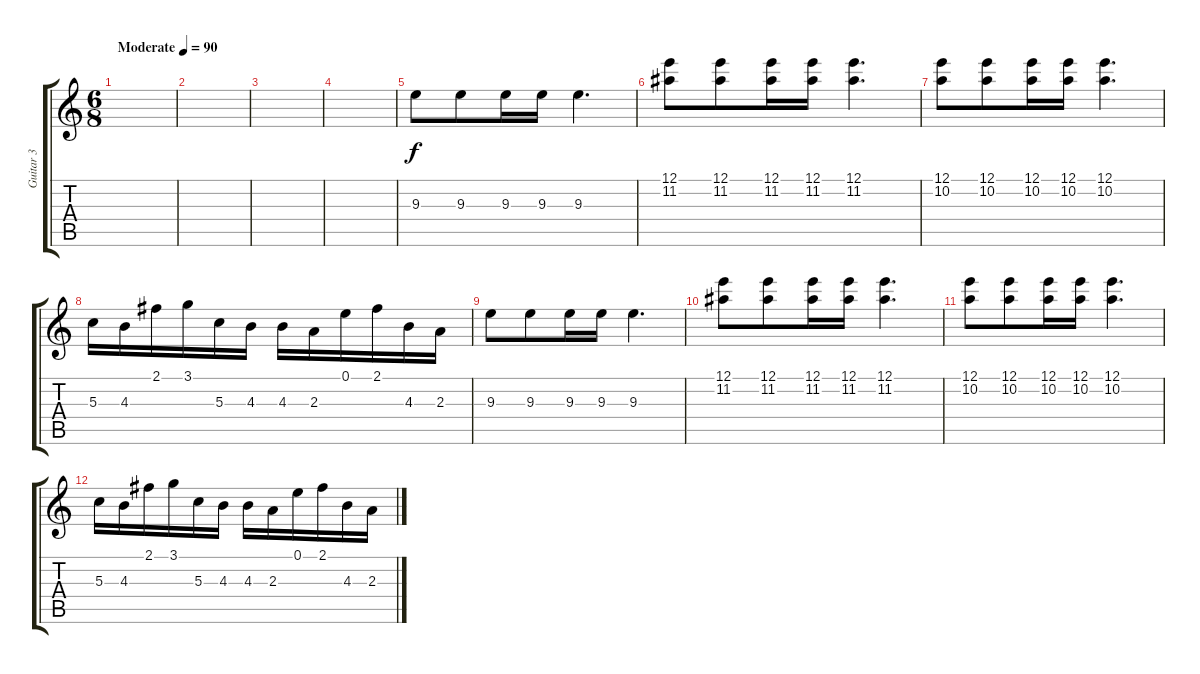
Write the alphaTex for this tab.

\track ("Guitar 3" "Guitar 3") {instrument distortionguitar}
\staff {score tabs}
\tuning (E4 B3 G3 D3 A2 E2) {hide}
\ts (6 8)
\tempo (90 "Moderate")
\clef g2
\ks c
|
|
|
|
9.3.8 9.3.8 9.3.16 9.3.16 9.3.4{d} |
(12.1 11.2).8 (12.1 11.2).8 (12.1 11.2).16 (12.1 11.2).16 (12.1 11.2).4{d} |
(12.1 10.2).8 (12.1 10.2).8 (12.1 10.2).16 (12.1 10.2).16 (12.1 10.2).4{d} |
5.3.16 4.3.16 2.1.16 3.1.16 5.3.16 4.3.16 4.3.16 2.3.16 0.1.16 2.1.16 4.3.16 2.3.16 |
9.3.8 9.3.8 9.3.16 9.3.16 9.3.4{d} |
(12.1 11.2).8 (12.1 11.2).8 (12.1 11.2).16 (12.1 11.2).16 (12.1 11.2).4{d} |
(12.1 10.2).8 (12.1 10.2).8 (12.1 10.2).16 (12.1 10.2).16 (12.1 10.2).4{d} |
5.3.16 4.3.16 2.1.16 3.1.16 5.3.16 4.3.16 4.3.16 2.3.16 0.1.16 2.1.16 4.3.16 2.3.16
